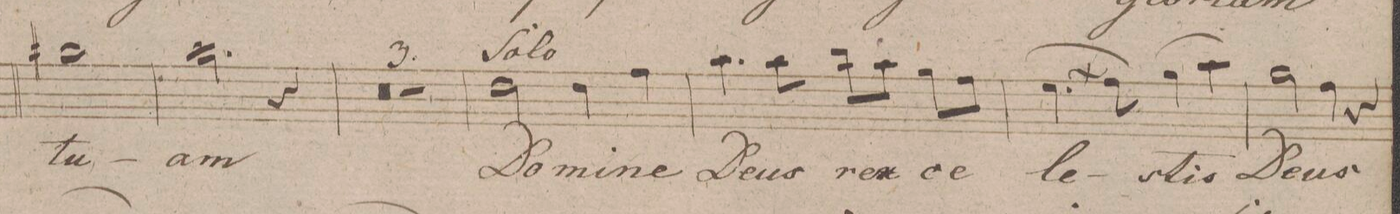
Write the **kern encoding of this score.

**kern	**text	**dynam
*I"Soprano.	*	*
*clefC1	*	*
*k[f#c#g#d#]	*	*
*met(c)	*	*
*M4/4	*	*
1ee#X\	tu-	.
=59	=59	=59
2.ff#\	-am.	.
4r	.	.
=60	=60	=60
0r	.	.
=61	=61	=61
=62	=62	=62
1r	.	.
=63	=63	=63
2b\	Do-	.
4b\	-mi-	.
4dd#\	-ne	.
=64	=64	=64
4.ff#\	De-	.
8ff#\	-us	.
8gg#\L	rex	.
8ff#\J	.	.
8ee\L	ce-	.
8dd#\J	.	.
=65	=65	=65
(>4.cc#SSS\	-le-	.
8dd#\)	.	.
(>4ee\	-stis	.
4ff#\)	.	.
=66	=66	=66
2ee\	De-	.
4dd#\	-us	.
4r	.	.
=67	=67	=67
*-	*-	*-
